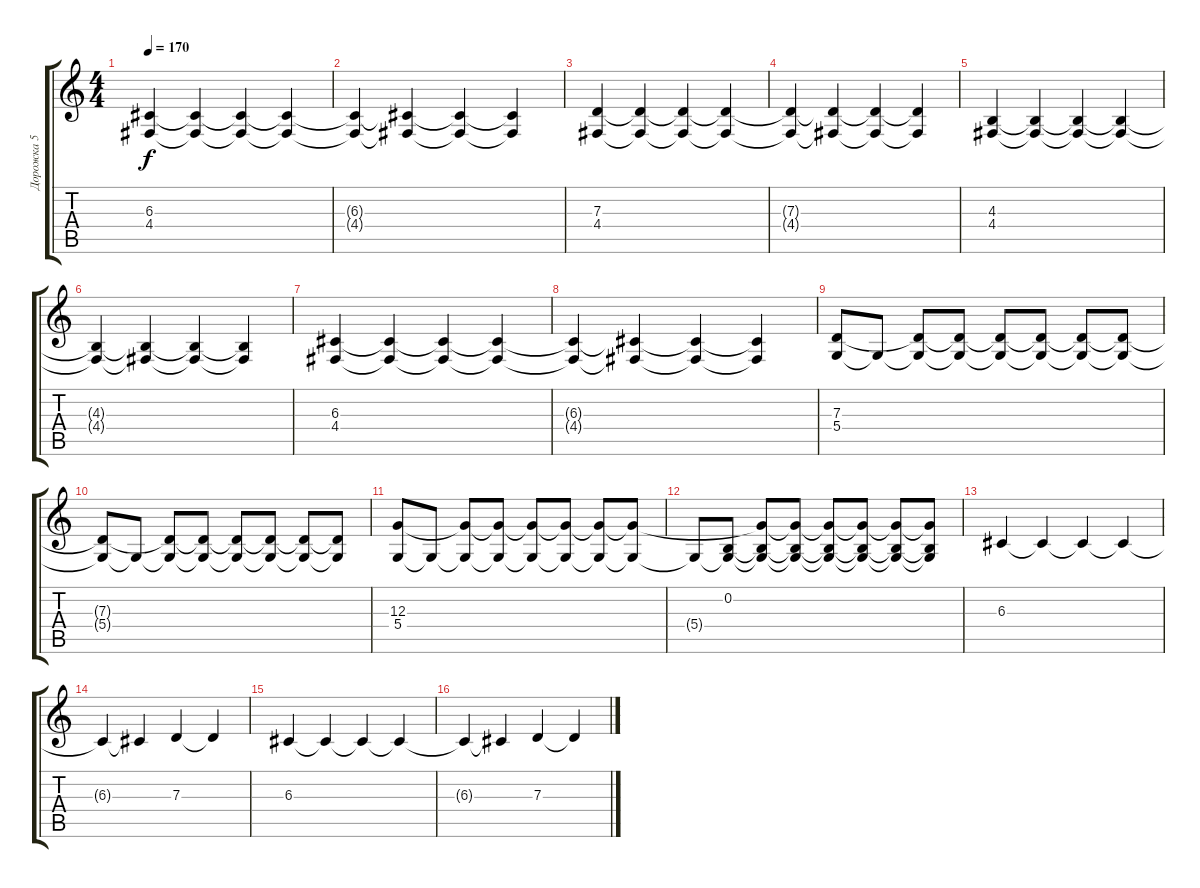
\track ("Дорожка 5" "Дорожка 5") {instrument pad2warm}
\staff {score tabs}
\tuning (E4 B3 G3 D3 A2 D2) {hide}
\ts (4 4)
\tempo 170
\clef g2
\ks c
(6.3 4.4).4{dy f} (6.3{t} 4.4{t}).4 (6.3{t} 4.4{t}).4 (6.3{t} 4.4{t}).4 |
(6.3{t} 4.4{t}).4 (6.3{t} 4.4{t}).4 (6.3{t} 4.4{t}).4 (6.3{t} 4.4{t}).4 |
(7.3 4.4).4 (7.3{t} 4.4{t}).4 (7.3{t} 4.4{t}).4 (7.3{t} 4.4{t}).4 |
(7.3{t} 4.4{t}).4 (7.3{t} 4.4{t}).4 (7.3{t} 4.4{t}).4 (7.3{t} 4.4{t}).4 |
(4.3 4.4).4 (4.3{t} 4.4{t}).4 (4.3{t} 4.4{t}).4 (4.3{t} 4.4{t}).4 |
(4.3{t} 4.4{t}).4 (4.3{t} 4.4{t}).4 (4.3{t} 4.4{t}).4 (4.3{t} 4.4{t}).4 |
(6.3 4.4).4 (6.3{t} 4.4{t}).4 (6.3{t} 4.4{t}).4 (6.3{t} 4.4{t}).4 |
(6.3{t} 4.4{t}).4 (6.3{t} 4.4{t}).4 (6.3{t} 4.4{t}).4 (6.3{t} 4.4{t}).4 |
(7.3 5.4).8 5.4{t}.8 (7.3{t} 5.4{t}).8 (7.3{t} 5.4{t}).8 (7.3{t} 5.4{t}).8 (7.3{t} 5.4{t}).8 (7.3{t} 5.4{t}).8 (7.3{t} 5.4{t}).8 |
(7.3{t} 5.4{t}).8 5.4{t}.8 (7.3{t} 5.4{t}).8 (7.3{t} 5.4{t}).8 (7.3{t} 5.4{t}).8 (7.3{t} 5.4{t}).8 (7.3{t} 5.4{t}).8 (7.3{t} 5.4{t}).8 |
(12.3 5.4).8 5.4{t}.8 (12.3{t} 5.4{t}).8 (12.3{t} 5.4{t}).8 (12.3{t} 5.4{t}).8 (12.3{t} 5.4{t}).8 (12.3{t} 5.4{t}).8 (12.3{t} 5.4{t}).8 |
5.4{t}.8 (0.2 5.4{t}).8 (0.2{t} 12.3{t} 5.4{t}).8 (0.2{t} 12.3{t} 5.4{t}).8 (0.2{t} 12.3{t} 5.4{t}).8 (0.2{t} 12.3{t} 5.4{t}).8 (0.2{t} 12.3{t} 5.4{t}).8 (0.2{t} 12.3{t} 5.4{t}).8 |
6.3.4 6.3{t}.4 6.3{t}.4 6.3{t}.4 |
6.3{t}.4 6.3{t}.4 7.3.4 7.3{t}.4 |
6.3.4 6.3{t}.4 6.3{t}.4 6.3{t}.4 |
6.3{t}.4 6.3{t}.4 7.3.4 7.3{t}.4
